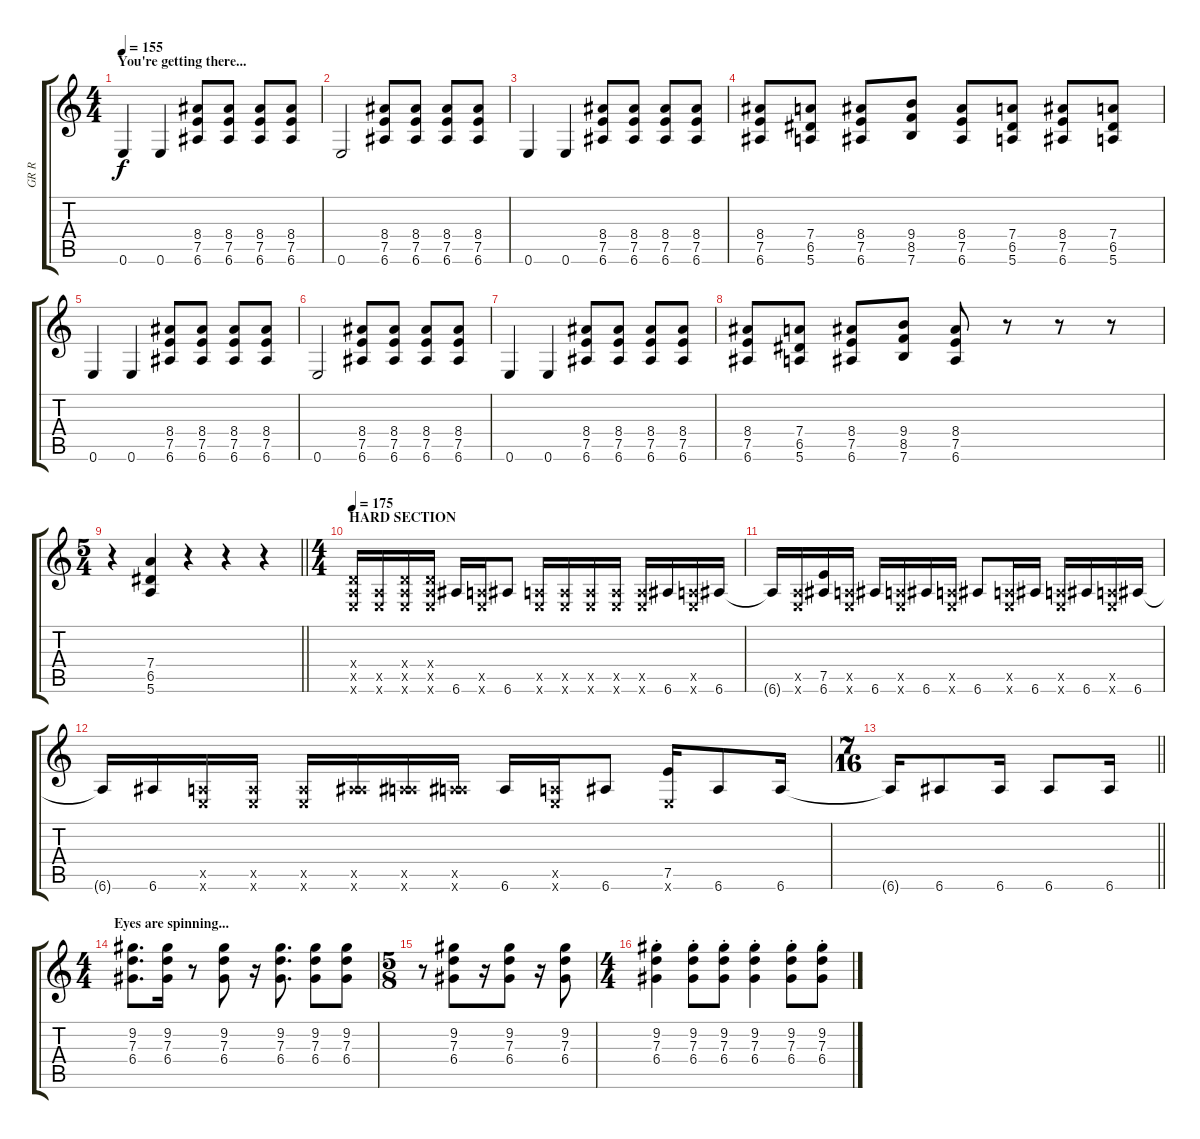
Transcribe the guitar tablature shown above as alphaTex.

\track ("GR R" "GR R") {instrument overdrivenguitar}
\staff {score tabs}
\tuning (E4 B3 G3 D3 A2 E2) {hide}
\ts (4 4)
\section ("" "You're getting there...")
\tempo 155
\clef g2
\ks c
0.6.4{dy f} 0.6.4 (8.4 7.5 6.6).8 (8.4 7.5 6.6).8 (8.4 7.5 6.6).8 (8.4 7.5 6.6).8 |
0.6.2 (8.4 7.5 6.6).8 (8.4 7.5 6.6).8 (8.4 7.5 6.6).8 (8.4 7.5 6.6).8 |
0.6.4 0.6.4 (8.4 7.5 6.6).8 (8.4 7.5 6.6).8 (8.4 7.5 6.6).8 (8.4 7.5 6.6).8 |
(8.4 7.5 6.6).8 (7.4 6.5 5.6).8 (8.4 7.5 6.6).8 (9.4 8.5 7.6).8 (8.4 7.5 6.6).8 (7.4 6.5 5.6).8 (8.4 7.5 6.6).8 (7.4 6.5 5.6).8 |
0.6.4 0.6.4 (8.4 7.5 6.6).8 (8.4 7.5 6.6).8 (8.4 7.5 6.6).8 (8.4 7.5 6.6).8 |
0.6.2 (8.4 7.5 6.6).8 (8.4 7.5 6.6).8 (8.4 7.5 6.6).8 (8.4 7.5 6.6).8 |
0.6.4 0.6.4 (8.4 7.5 6.6).8 (8.4 7.5 6.6).8 (8.4 7.5 6.6).8 (8.4 7.5 6.6).8 |
(8.4 7.5 6.6).8 (7.4 6.5 5.6).8 (8.4 7.5 6.6).8 (9.4 8.5 7.6).8 (8.4 7.5 6.6).8 r.8 r.8 r.8 |
\ts (5 4)
\barLineRight lightlight
r.4 (7.4 6.5 5.6).4 r.4 r.4 r.4 |
\ts (4 4)
\section ("" "HARD SECTION")
\tempo 175
(0.4{x} 0.5{x} 0.6{x}).16 (0.5{x} 0.6{x}).16 (0.4{x} 0.5{x} 0.6{x}).16 (0.4{x} 0.5{x} 0.6{x}).16 6.6.16 (0.5{x} 0.6{x}).16 6.6.8 (0.5{x} 0.6{x}).16 (0.5{x} 0.6{x}).16 (0.5{x} 0.6{x}).16 (0.5{x} 0.6{x}).16 (0.5{x} 0.6{x}).16 6.6.16 (0.5{x} 0.6{x}).16 6.6.16 |
6.6{t}.16 (0.5{x} 0.6{x}).16 (7.5 6.6).16 (0.5{x} 0.6{x}).16 6.6.16 (0.5{x} 0.6{x}).16 6.6.16 (0.5{x} 0.6{x}).16 6.6.8 (0.5{x} 0.6{x}).16 6.6.16 (0.5{x} 0.6{x}).16 6.6.16 (0.5{x} 0.6{x}).16 6.6.16 |
6.6{t}.16 6.6.16 (0.5{x} 0.6{x}).16 (0.5{x} 0.6{x}).16 (0.5{x} 0.6{x}).16 (0.5{x} 6.6{x}).16 (0.5{x} 6.6{x}).16 (0.5{x} 6.6{x}).16 6.6.16 (0.5{x} 0.6{x}).16 6.6.8 (7.5 0.6{x}).16 6.6.8 6.6.16 |
\ts (7 16)
\barLineRight lightlight
6.6{t}.16 6.6.8 6.6.16 6.6.8 6.6.16 |
\ts (4 4)
\section ("" "Eyes are spinning...")
(9.2 7.3 6.4).8{d} (9.2 7.3 6.4).16 r.8 (9.2 7.3 6.4).8 r.16 (9.2 7.3 6.4).8{d} (9.2 7.3 6.4).8 (9.2 7.3 6.4).8 |
\ts (5 8)
r.8 (9.2 7.3 6.4).8 r.16 (9.2 7.3 6.4).8 r.16 (9.2 7.3 6.4).8 |
\ts (4 4)
(9.2{st} 7.3{st} 6.4{st}).4 (9.2{st} 7.3{st} 6.4{st}).8 (9.2{st} 7.3{st} 6.4{st}).8 (9.2{st} 7.3{st} 6.4{st}).4 (9.2{st} 7.3{st} 6.4{st}).8 (9.2{st} 7.3{st} 6.4{st}).8
